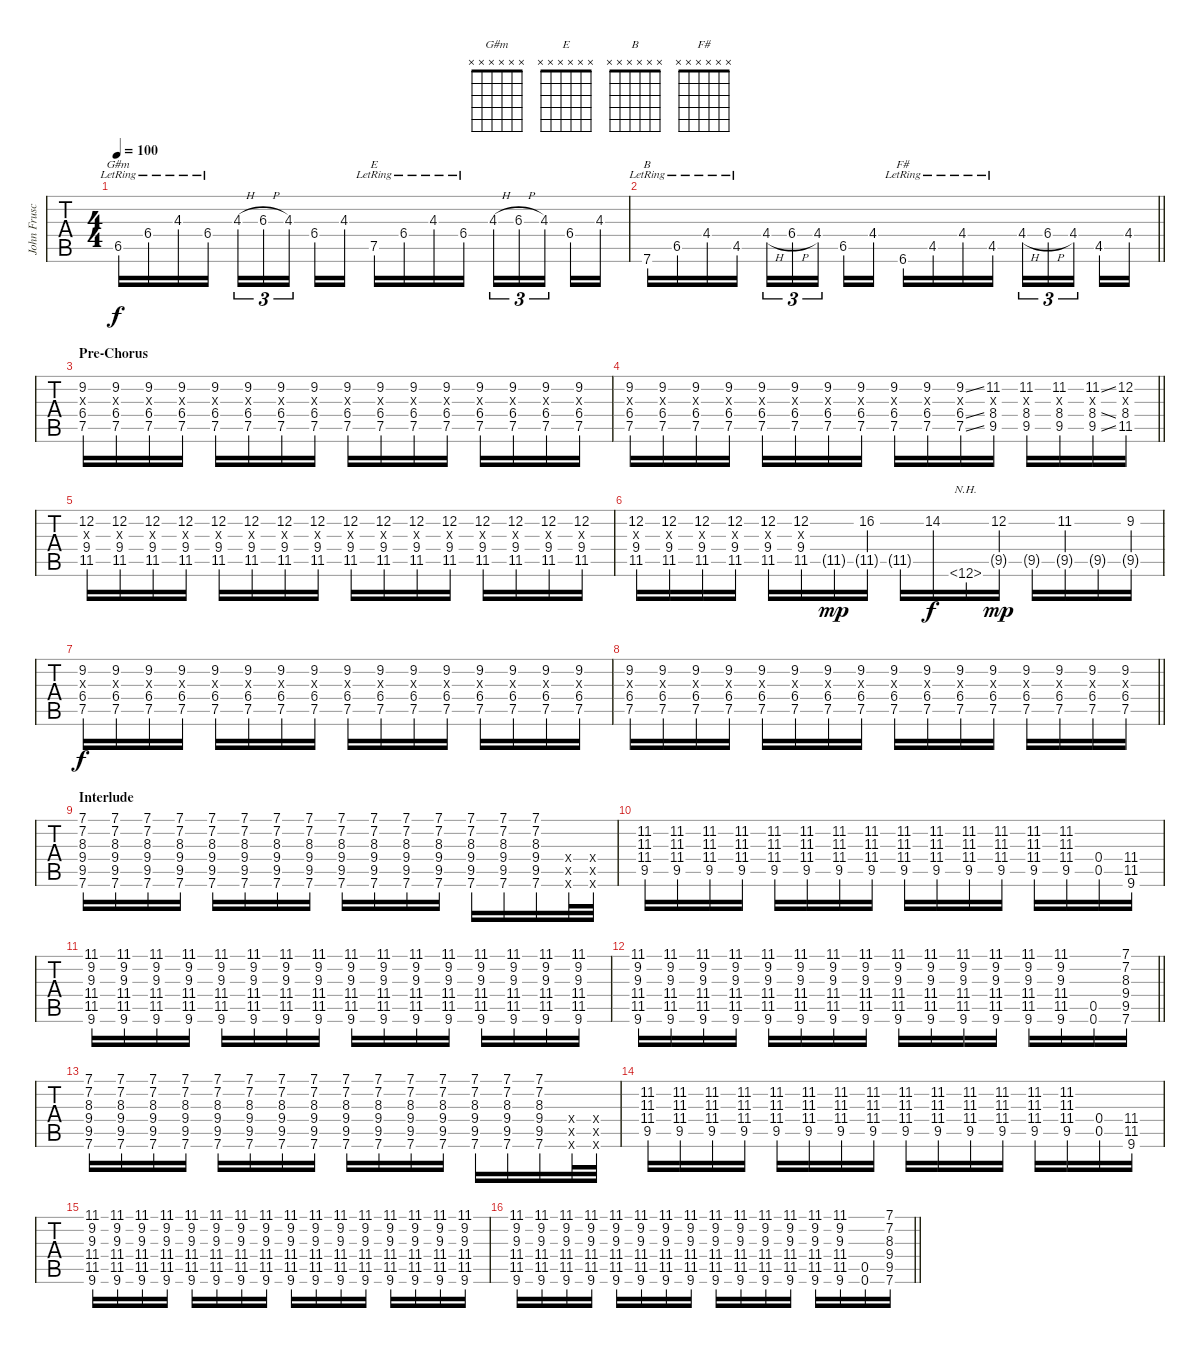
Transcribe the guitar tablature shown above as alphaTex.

\track ("John Frusciante (Lead Guitar)" "John Frusc") {instrument electricguitarclean}
\staff {tabs}
\tuning (E4 B3 G3 D3 A2 E2) {hide}
\chord ("G#m" x x x x x x)
\chord ("E" x x x x x x)
\chord ("B" x x x x x x)
\chord ("F#" x x x x x x)
\ts (4 4)
\tempo 100
\clef g2
\ks b
6.5{lr}.16{ch "G#m" dy f} 6.4{lr}.16 4.3{lr}.16 6.4{lr}.16 4.3{h}.16{tu (3 2)} 6.3{h}.16{tu (3 2)} 4.3.16{tu (3 2) beam splitsecondary} 6.4.16 4.3.16 7.5{lr}.16{ch "E"} 6.4{lr}.16 4.3{lr}.16 6.4{lr}.16 4.3{h}.16{tu (3 2)} 6.3{h}.16{tu (3 2)} 4.3.16{tu (3 2) beam splitsecondary} 6.4.16 4.3.16 |
\barLineRight lightlight
7.6{lr}.16{ch "B"} 6.5{lr}.16 4.4{lr}.16 4.5{lr}.16 4.4{h}.16{tu (3 2)} 6.4{h}.16{tu (3 2)} 4.4.16{tu (3 2) beam splitsecondary} 6.5.16 4.4.16 6.6{lr}.16{ch "F#"} 4.5{lr}.16 4.4{lr}.16 4.5{lr}.16 4.4{h}.16{tu (3 2)} 6.4{h}.16{tu (3 2)} 4.4.16{tu (3 2) beam splitsecondary} 4.5.16 4.4.16 |
\section ("" "Pre-Chorus")
(9.2 0.3{x} 6.4 7.5).16 (9.2 0.3{x} 6.4 7.5).16 (9.2 0.3{x} 6.4 7.5).16 (9.2 0.3{x} 6.4 7.5).16 (9.2 0.3{x} 6.4 7.5).16 (9.2 0.3{x} 6.4 7.5).16 (9.2 0.3{x} 6.4 7.5).16 (9.2 0.3{x} 6.4 7.5).16 (9.2 0.3{x} 6.4 7.5).16 (9.2 0.3{x} 6.4 7.5).16 (9.2 0.3{x} 6.4 7.5).16 (9.2 0.3{x} 6.4 7.5).16 (9.2 0.3{x} 6.4 7.5).16 (9.2 0.3{x} 6.4 7.5).16 (9.2 0.3{x} 6.4 7.5).16 (9.2 0.3{x} 6.4 7.5).16 |
\barLineRight lightlight
(9.2 0.3{x} 6.4 7.5).16 (9.2 0.3{x} 6.4 7.5).16 (9.2 0.3{x} 6.4 7.5).16 (9.2 0.3{x} 6.4 7.5).16 (9.2 0.3{x} 6.4 7.5).16 (9.2 0.3{x} 6.4 7.5).16 (9.2 0.3{x} 6.4 7.5).16 (9.2 0.3{x} 6.4 7.5).16 (9.2 0.3{x} 6.4 7.5).16 (9.2 0.3{x} 6.4 7.5).16 (9.2{ss} 0.3{x} 6.4{ss} 7.5{ss}).16 (11.2 0.3{x} 8.4 9.5).16 (11.2 0.3{x} 8.4 9.5).16 (11.2 0.3{x} 8.4 9.5).16 (11.2{ss} 0.3{x} 8.4{ss} 9.5{ss}).16 (12.2 0.3{x} 8.4 11.5).16 |
(12.2 0.3{x} 9.4 11.5).16 (12.2 0.3{x} 9.4 11.5).16 (12.2 0.3{x} 9.4 11.5).16 (12.2 0.3{x} 9.4 11.5).16 (12.2 0.3{x} 9.4 11.5).16 (12.2 0.3{x} 9.4 11.5).16 (12.2 0.3{x} 9.4 11.5).16 (12.2 0.3{x} 9.4 11.5).16 (12.2 0.3{x} 9.4 11.5).16 (12.2 0.3{x} 9.4 11.5).16 (12.2 0.3{x} 9.4 11.5).16 (12.2 0.3{x} 9.4 11.5).16 (12.2 0.3{x} 9.4 11.5).16 (12.2 0.3{x} 9.4 11.5).16 (12.2 0.3{x} 9.4 11.5).16 (12.2 0.3{x} 9.4 11.5).16 |
(12.2 0.3{x} 9.4 11.5).16 (12.2 0.3{x} 9.4 11.5).16 (12.2 0.3{x} 9.4 11.5).16 (12.2 0.3{x} 9.4 11.5).16 (12.2 0.3{x} 9.4 11.5).16 (12.2 0.3{x} 9.4 11.5).16 11.5{g}.16{dy mp} (16.2 11.5{g}).16 11.5{g}.16 14.2.16{dy f} 12.6{nh}.16 (12.2 9.5{g}).16{dy mp} 9.5{g}.16 (11.2 9.5{g}).16 9.5{g}.16 (9.2 9.5{g}).16 |
(9.2 0.3{x} 6.4 7.5).16{dy f} (9.2 0.3{x} 6.4 7.5).16 (9.2 0.3{x} 6.4 7.5).16 (9.2 0.3{x} 6.4 7.5).16 (9.2 0.3{x} 6.4 7.5).16 (9.2 0.3{x} 6.4 7.5).16 (9.2 0.3{x} 6.4 7.5).16 (9.2 0.3{x} 6.4 7.5).16 (9.2 0.3{x} 6.4 7.5).16 (9.2 0.3{x} 6.4 7.5).16 (9.2 0.3{x} 6.4 7.5).16 (9.2 0.3{x} 6.4 7.5).16 (9.2 0.3{x} 6.4 7.5).16 (9.2 0.3{x} 6.4 7.5).16 (9.2 0.3{x} 6.4 7.5).16 (9.2 0.3{x} 6.4 7.5).16 |
\barLineRight lightlight
(9.2 0.3{x} 6.4 7.5).16 (9.2 0.3{x} 6.4 7.5).16 (9.2 0.3{x} 6.4 7.5).16 (9.2 0.3{x} 6.4 7.5).16 (9.2 0.3{x} 6.4 7.5).16 (9.2 0.3{x} 6.4 7.5).16 (9.2 0.3{x} 6.4 7.5).16 (9.2 0.3{x} 6.4 7.5).16 (9.2 0.3{x} 6.4 7.5).16 (9.2 0.3{x} 6.4 7.5).16 (9.2 0.3{x} 6.4 7.5).16 (9.2 0.3{x} 6.4 7.5).16 (9.2 0.3{x} 6.4 7.5).16 (9.2 0.3{x} 6.4 7.5).16 (9.2 0.3{x} 6.4 7.5).16 (9.2 0.3{x} 6.4 7.5).16 |
\section ("" "Interlude")
(7.1 7.2 8.3 9.4 9.5 7.6).16 (7.1 7.2 8.3 9.4 9.5 7.6).16 (7.1 7.2 8.3 9.4 9.5 7.6).16 (7.1 7.2 8.3 9.4 9.5 7.6).16 (7.1 7.2 8.3 9.4 9.5 7.6).16 (7.1 7.2 8.3 9.4 9.5 7.6).16 (7.1 7.2 8.3 9.4 9.5 7.6).16 (7.1 7.2 8.3 9.4 9.5 7.6).16 (7.1 7.2 8.3 9.4 9.5 7.6).16 (7.1 7.2 8.3 9.4 9.5 7.6).16 (7.1 7.2 8.3 9.4 9.5 7.6).16 (7.1 7.2 8.3 9.4 9.5 7.6).16 (7.1 7.2 8.3 9.4 9.5 7.6).16 (7.1 7.2 8.3 9.4 9.5 7.6).16 (7.1 7.2 8.3 9.4 9.5 7.6).16 (0.4{x} 0.5{x} 0.6{x}).32 (0.4{x} 0.5{x} 0.6{x}).32 |
(11.2 11.3 11.4 9.5).16 (11.2 11.3 11.4 9.5).16 (11.2 11.3 11.4 9.5).16 (11.2 11.3 11.4 9.5).16 (11.2 11.3 11.4 9.5).16 (11.2 11.3 11.4 9.5).16 (11.2 11.3 11.4 9.5).16 (11.2 11.3 11.4 9.5).16 (11.2 11.3 11.4 9.5).16 (11.2 11.3 11.4 9.5).16 (11.2 11.3 11.4 9.5).16 (11.2 11.3 11.4 9.5).16 (11.2 11.3 11.4 9.5).16 (11.2 11.3 11.4 9.5).16 (0.4 0.5).16 (11.4 11.5 9.6).16 |
(11.1 9.2 9.3 11.4 11.5 9.6).16 (11.1 9.2 9.3 11.4 11.5 9.6).16 (11.1 9.2 9.3 11.4 11.5 9.6).16 (11.1 9.2 9.3 11.4 11.5 9.6).16 (11.1 9.2 9.3 11.4 11.5 9.6).16 (11.1 9.2 9.3 11.4 11.5 9.6).16 (11.1 9.2 9.3 11.4 11.5 9.6).16 (11.1 9.2 9.3 11.4 11.5 9.6).16 (11.1 9.2 9.3 11.4 11.5 9.6).16 (11.1 9.2 9.3 11.4 11.5 9.6).16 (11.1 9.2 9.3 11.4 11.5 9.6).16 (11.1 9.2 9.3 11.4 11.5 9.6).16 (11.1 9.2 9.3 11.4 11.5 9.6).16 (11.1 9.2 9.3 11.4 11.5 9.6).16 (11.1 9.2 9.3 11.4 11.5 9.6).16 (11.1 9.2 9.3 11.4 11.5 9.6).16 |
\barLineRight lightlight
(11.1 9.2 9.3 11.4 11.5 9.6).16 (11.1 9.2 9.3 11.4 11.5 9.6).16 (11.1 9.2 9.3 11.4 11.5 9.6).16 (11.1 9.2 9.3 11.4 11.5 9.6).16 (11.1 9.2 9.3 11.4 11.5 9.6).16 (11.1 9.2 9.3 11.4 11.5 9.6).16 (11.1 9.2 9.3 11.4 11.5 9.6).16 (11.1 9.2 9.3 11.4 11.5 9.6).16 (11.1 9.2 9.3 11.4 11.5 9.6).16 (11.1 9.2 9.3 11.4 11.5 9.6).16 (11.1 9.2 9.3 11.4 11.5 9.6).16 (11.1 9.2 9.3 11.4 11.5 9.6).16 (11.1 9.2 9.3 11.4 11.5 9.6).16 (11.1 9.2 9.3 11.4 11.5 9.6).16 (0.5 0.6).16 (7.1 7.2 8.3 9.4 9.5 7.6).16 |
(7.1 7.2 8.3 9.4 9.5 7.6).16 (7.1 7.2 8.3 9.4 9.5 7.6).16 (7.1 7.2 8.3 9.4 9.5 7.6).16 (7.1 7.2 8.3 9.4 9.5 7.6).16 (7.1 7.2 8.3 9.4 9.5 7.6).16 (7.1 7.2 8.3 9.4 9.5 7.6).16 (7.1 7.2 8.3 9.4 9.5 7.6).16 (7.1 7.2 8.3 9.4 9.5 7.6).16 (7.1 7.2 8.3 9.4 9.5 7.6).16 (7.1 7.2 8.3 9.4 9.5 7.6).16 (7.1 7.2 8.3 9.4 9.5 7.6).16 (7.1 7.2 8.3 9.4 9.5 7.6).16 (7.1 7.2 8.3 9.4 9.5 7.6).16 (7.1 7.2 8.3 9.4 9.5 7.6).16 (7.1 7.2 8.3 9.4 9.5 7.6).16 (0.4{x} 0.5{x} 0.6{x}).32 (0.4{x} 0.5{x} 0.6{x}).32 |
(11.2 11.3 11.4 9.5).16 (11.2 11.3 11.4 9.5).16 (11.2 11.3 11.4 9.5).16 (11.2 11.3 11.4 9.5).16 (11.2 11.3 11.4 9.5).16 (11.2 11.3 11.4 9.5).16 (11.2 11.3 11.4 9.5).16 (11.2 11.3 11.4 9.5).16 (11.2 11.3 11.4 9.5).16 (11.2 11.3 11.4 9.5).16 (11.2 11.3 11.4 9.5).16 (11.2 11.3 11.4 9.5).16 (11.2 11.3 11.4 9.5).16 (11.2 11.3 11.4 9.5).16 (0.4 0.5).16 (11.4 11.5 9.6).16 |
(11.1 9.2 9.3 11.4 11.5 9.6).16 (11.1 9.2 9.3 11.4 11.5 9.6).16 (11.1 9.2 9.3 11.4 11.5 9.6).16 (11.1 9.2 9.3 11.4 11.5 9.6).16 (11.1 9.2 9.3 11.4 11.5 9.6).16 (11.1 9.2 9.3 11.4 11.5 9.6).16 (11.1 9.2 9.3 11.4 11.5 9.6).16 (11.1 9.2 9.3 11.4 11.5 9.6).16 (11.1 9.2 9.3 11.4 11.5 9.6).16 (11.1 9.2 9.3 11.4 11.5 9.6).16 (11.1 9.2 9.3 11.4 11.5 9.6).16 (11.1 9.2 9.3 11.4 11.5 9.6).16 (11.1 9.2 9.3 11.4 11.5 9.6).16 (11.1 9.2 9.3 11.4 11.5 9.6).16 (11.1 9.2 9.3 11.4 11.5 9.6).16 (11.1 9.2 9.3 11.4 11.5 9.6).16 |
\barLineRight lightlight
(11.1 9.2 9.3 11.4 11.5 9.6).16 (11.1 9.2 9.3 11.4 11.5 9.6).16 (11.1 9.2 9.3 11.4 11.5 9.6).16 (11.1 9.2 9.3 11.4 11.5 9.6).16 (11.1 9.2 9.3 11.4 11.5 9.6).16 (11.1 9.2 9.3 11.4 11.5 9.6).16 (11.1 9.2 9.3 11.4 11.5 9.6).16 (11.1 9.2 9.3 11.4 11.5 9.6).16 (11.1 9.2 9.3 11.4 11.5 9.6).16 (11.1 9.2 9.3 11.4 11.5 9.6).16 (11.1 9.2 9.3 11.4 11.5 9.6).16 (11.1 9.2 9.3 11.4 11.5 9.6).16 (11.1 9.2 9.3 11.4 11.5 9.6).16 (11.1 9.2 9.3 11.4 11.5 9.6).16 (0.5 0.6).16 (7.1 7.2 8.3 9.4 9.5 7.6).16
